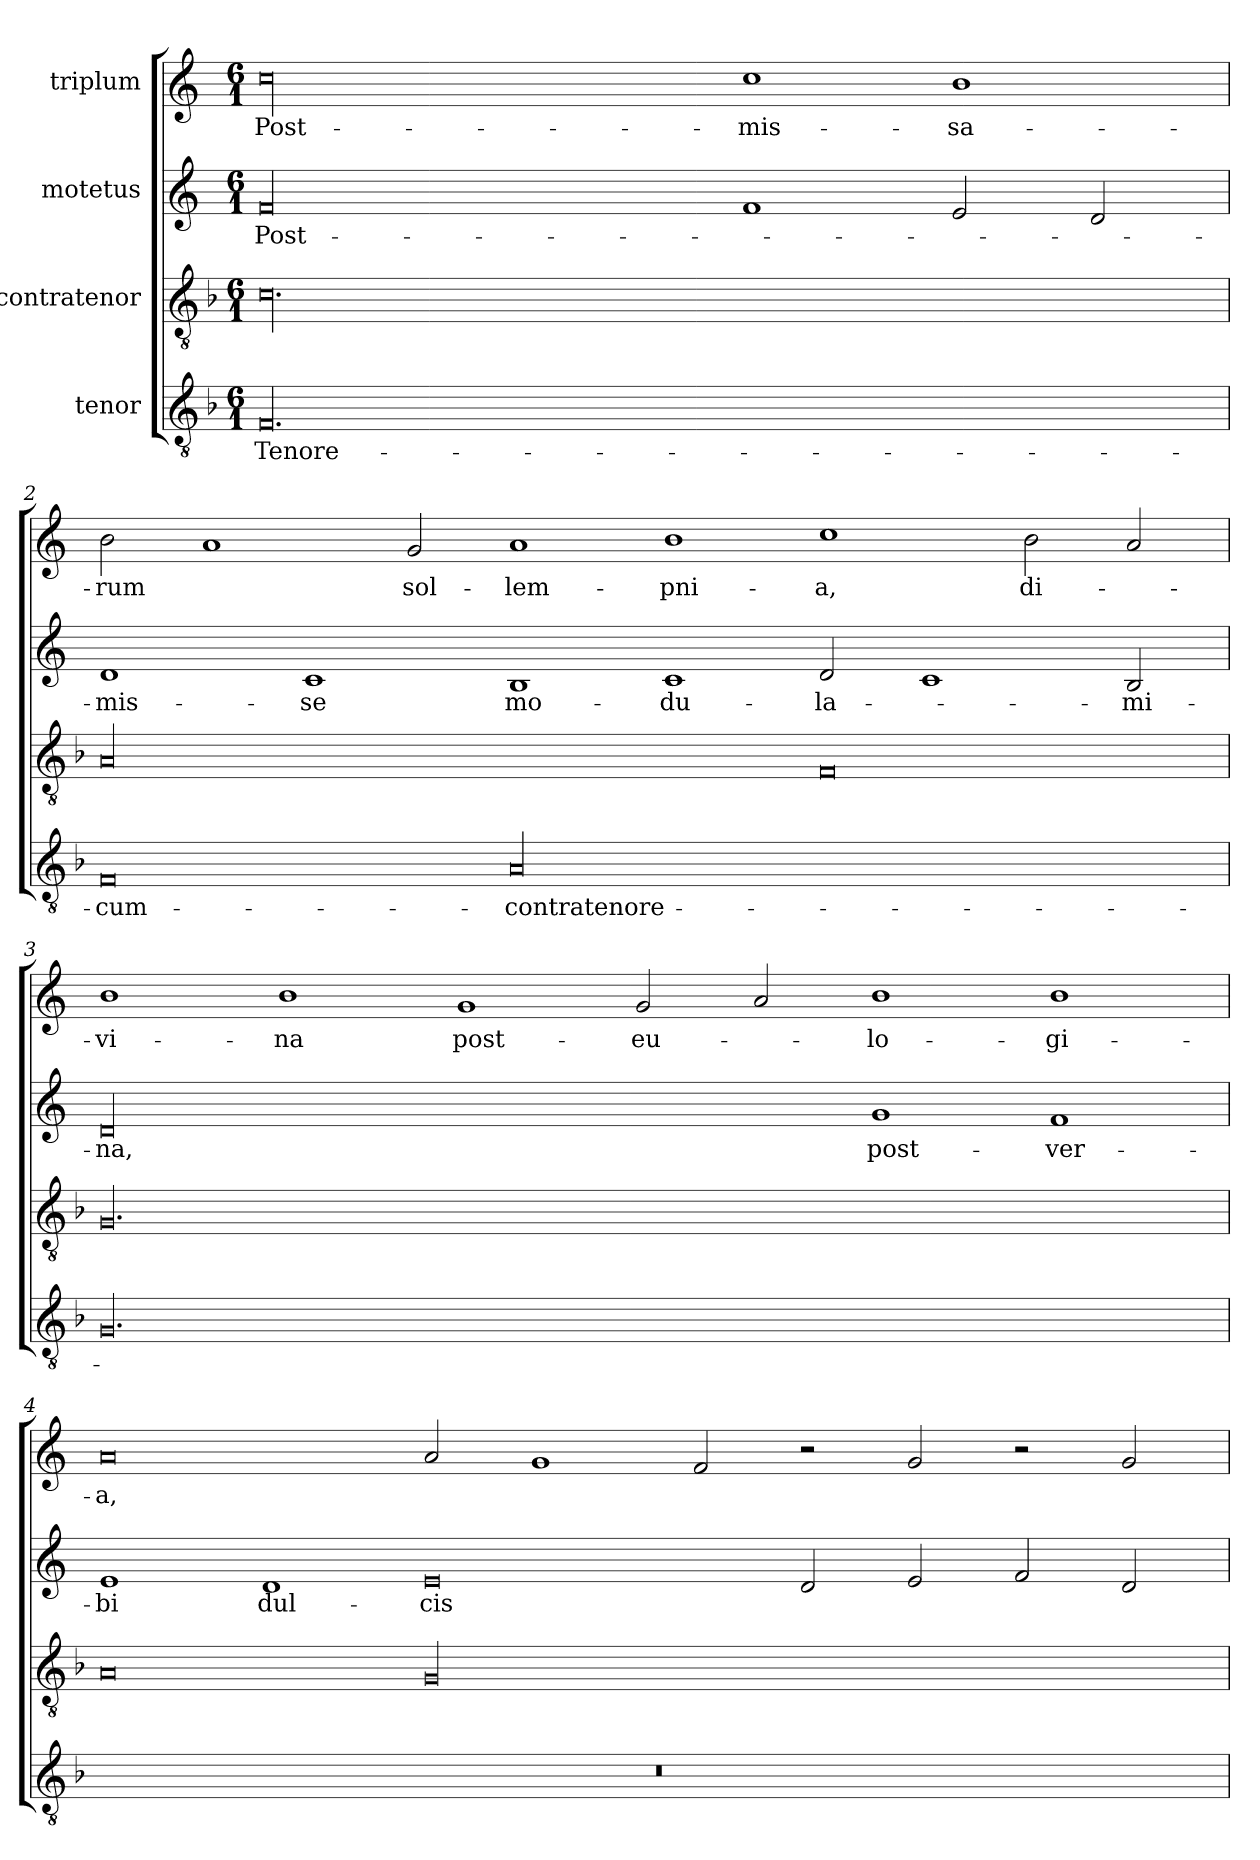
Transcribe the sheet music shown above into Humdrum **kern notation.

**kern	**text	**kern	**kern	**text	**kern	**text
*part4	*part4	*part3	*part2	*part2	*part1	*part1
*staff4	*staff4	*staff3	*staff2	*staff2	*staff1	*staff1
*I"tenor	*	*I"contratenor	*I"motetus	*	*I"triplum	*
*clefGv2	*	*clefGv2	*clefG2	*	*clefG2	*
*k[b-]	*	*k[b-]	*k[]	*	*k[]	*
*F:	*	*F:	*C:	*	*C:	*
*M6/1	*	*M6/1	*M6/1	*	*M6/1	*
=1	=1	=1	=1	=1	=1	=1
00.F/	Tenore-	00.c\	00f/	Post-	00cc\	Post-
.	.	.	1f/	.	1cc\	mis-
.	.	.	2e/	.	1b\	-sa-
.	.	.	2d/	.	.	.
=2	=2	=2	=2	=2	=2	=2
0F/	cum-	00A/	1d/	mis-	2b\	-rum
.	.	.	.	.	1a/	.
.	.	.	1c/	-se	.	.
.	.	.	.	.	2g/	sol-
00A/	contratenore-	.	1B/	mo-	1a/	-lem-
.	.	.	1c/	-du-	1b\	-pni-
.	.	0F/	2d/	-la-	1cc\	-a,
.	.	.	1c/	.	.	.
.	.	.	.	.	2b\	di-
.	.	.	2B/	-mi-	2a/	.
=3	=3	=3	=3	=3	=3	=3
00.G/	.	00.G/	00d/	-na,	1b\	-vi-
.	.	.	.	.	1b\	-na
.	.	.	.	.	1g/	post-
.	.	.	.	.	2g/	eu-
.	.	.	.	.	2a/	.
.	.	.	1g/	post-	1b\	-lo-
.	.	.	1f/	ver-	1b\	-gi-
!!LO:LB:g=z
=4	=4	=4	=4	=4	=4	=4
00.r	.	0A/	1e/	-bi	0a/	-a,
.	.	.	1d/	dul-	.	.
.	.	00G/	0e/	-cis	2a/	.
.	.	.	.	.	1g/	.
.	.	.	.	.	2f/	.
.	.	.	2d/	.	2r	.
.	.	.	2e/	.	2g/	.
.	.	.	2f/	.	2r	.
.	.	.	2d/	.	2g/	.
=	=	=	=	=	=	=
*-	*-	*-	*-	*-	*-	*-
